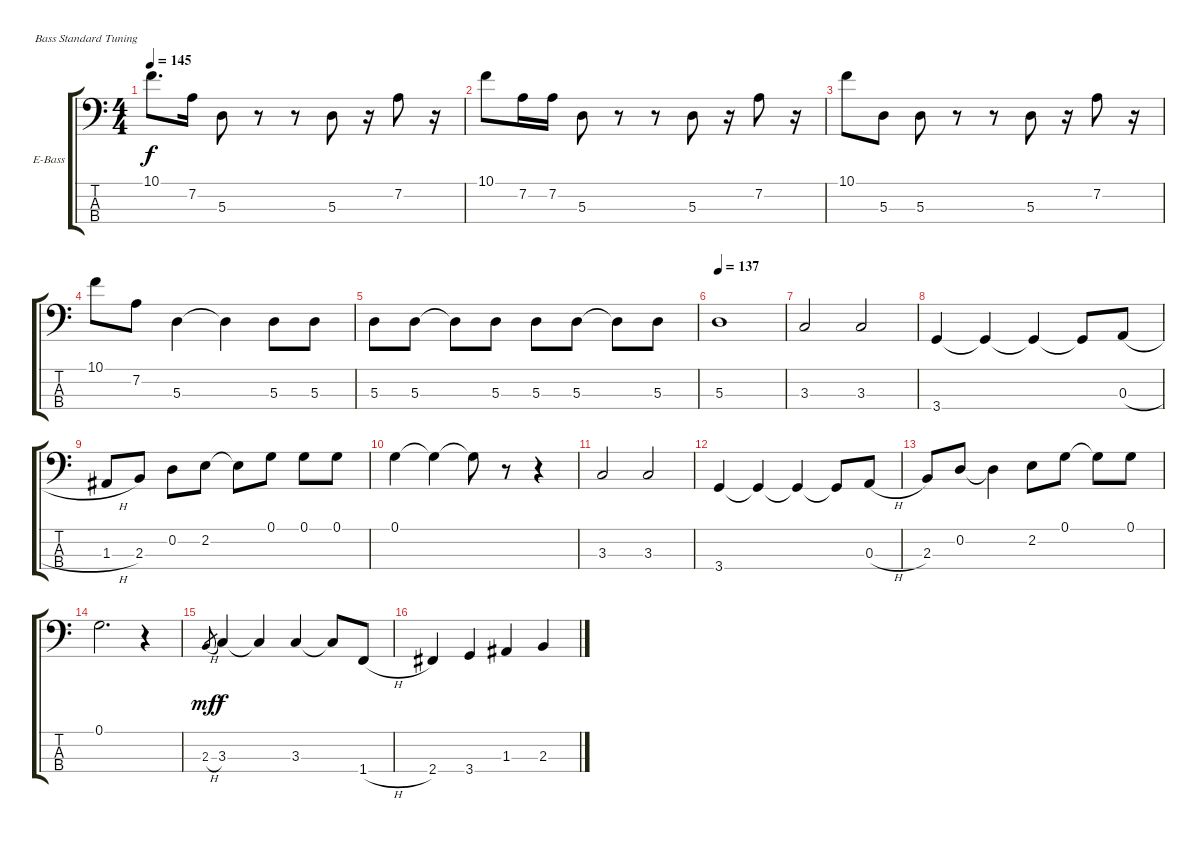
\bracketExtendMode groupsimilarinstruments
\firstSystemTrackNameOrientation horizontal
\otherSystemsTrackNameOrientation horizontal
\track ("Bass" "E-Bass") {instrument electricbassfinger}
\staff {score tabs}
\tuning (G2 D2 A1 E1)
\ts (4 4)
\tempo 145
\clef f4
\ks c
10.1.8{d dy f} 7.2.16 5.3.8 r.8 r.8 5.3.8 r.16 7.2.8 r.16 |
10.1.8 7.2.16 7.2.16 5.3.8 r.8 r.8 5.3.8 r.16 7.2.8 r.16 |
10.1.8 5.3.8 5.3.8 r.8 r.8 5.3.8 r.16 7.2.8 r.16 |
10.1.8 7.2.8 5.3.4 5.3{t}.4 5.3.8 5.3.8 |
5.3.8 5.3.8 5.3{t}.8 5.3.8 5.3.8 5.3.8 5.3{t}.8 5.3.8 |
\tempo 137
5.3.1 |
3.3.2 3.3.2 |
3.4.4 3.4{t}.4 3.4{t}.4 3.4{t}.8 0.3{h}.8 |
1.3{h}.8 2.3.8 0.2.8 2.2.8 2.2{t}.8 0.1.8 0.1.8 0.1.8 |
0.1.4 0.1{t}.4 0.1{t}.8 r.8 r.4 |
3.3.2 3.3.2 |
3.4.4 3.4{t}.4 3.4{t}.4 3.4{t}.8 0.3{h}.8 |
2.3.8 0.2.8 0.2{t}.4 2.2.8 0.1.8 0.1{t}.8 0.1.8 |
0.1.2{d} r.4 |
2.3{h}.8{gr dy mf} 3.3.4{dy f} 3.3{t}.4 3.3.4 3.3{t}.8 1.4{h}.8 |
2.4.4 3.4.4 1.3.4 2.3.4
